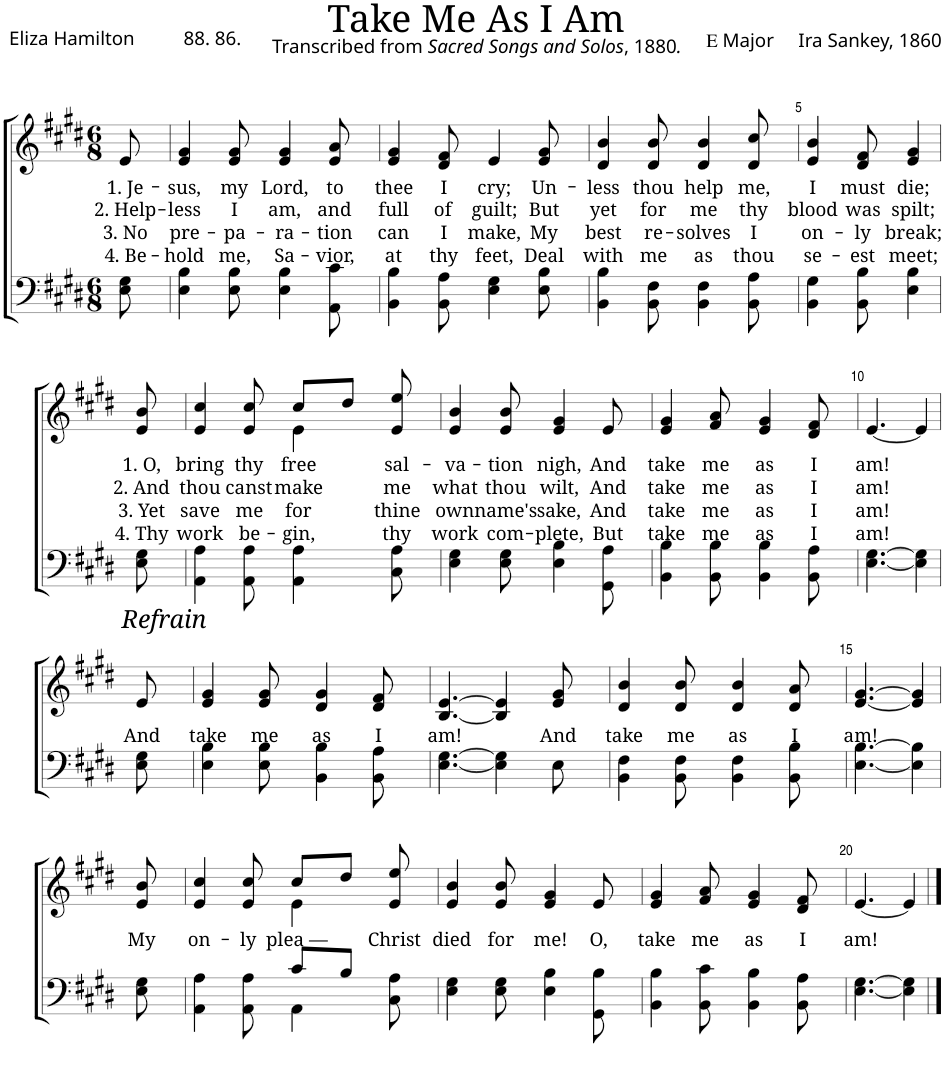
**kern	**kern	**text	**text	**text	**text
*part2	*part1	*part1	*part1	*part1	*part1
*staff2	*staff1	*staff1	*staff1	*staff1	*staff1
*I"Bass	*I"Voice	*	*	*	*
*clefF4	*clefG2	*	*	*	*
*k[f#c#g#d#]	*k[f#c#g#d#]	*	*	*	*
*M6/8	*M6/8	*	*	*	*
=1	=1	=1	=1	=1	=1
!	!	!LO:LY:b	!LO:LY:b	!LO:LY:b	!LO:LY:b
8E\ 8G#\	8e/	1. Je-	2. Help-	3. No	4. Be-
=2	=2	=2	=2	=2	=2
!	!	!LO:LY:b	!LO:LY:b	!LO:LY:b	!LO:LY:b
4E\ 4B\	4e/ 4g#/	-sus,	-less	pre-	-hold
!	!	!LO:LY:b	!LO:LY:b	!LO:LY:b	!LO:LY:b
8E\ 8B\	8e/ 8g#/	my	I	-pa-	me,
!	!	!LO:LY:b	!LO:LY:b	!LO:LY:b	!LO:LY:b
4E\ 4B\	4e/ 4g#/	Lord,	am,	-ra-	Sa-
!	!	!LO:LY:b	!LO:LY:b	!LO:LY:b	!LO:LY:b
8AA\ 8c#\	8e/ 8a/	to	and	-tion	-vior,
=3	=3	=3	=3	=3	=3
!	!	!LO:LY:b	!LO:LY:b	!LO:LY:b	!LO:LY:b
4BB\ 4B\	4e/ 4g#/	thee	full	can	at
!	!	!LO:LY:b	!LO:LY:b	!LO:LY:b	!LO:LY:b
8BB\ 8A\	8d#/ 8f#/	I	of	I	thy
!	!	!LO:LY:b	!LO:LY:b	!LO:LY:b	!LO:LY:b
4E\ 4G#\	4e/	cry;	guilt;	make,	feet,
!	!	!LO:LY:b	!LO:LY:b	!LO:LY:b	!LO:LY:b
8E\ 8B\	8e/ 8g#/	Un-	But	My	Deal
=4	=4	=4	=4	=4	=4
!	!	!LO:LY:b	!LO:LY:b	!LO:LY:b	!LO:LY:b
4BB\ 4B\	4d#/ 4b/	-less	yet	best	with
!	!	!LO:LY:b	!LO:LY:b	!LO:LY:b	!LO:LY:b
8BB\ 8F#\	8d#/ 8b/	thou	for	re-	me
!	!	!LO:LY:b	!LO:LY:b	!LO:LY:b	!LO:LY:b
4BB\ 4F#\	4d#/ 4b/	help	me	-solves	as
!	!	!LO:LY:b	!LO:LY:b	!LO:LY:b	!LO:LY:b
8BB\ 8A\	8d#/ 8cc#/	me,	thy	I	thou
=5	=5	=5	=5	=5	=5
!	!	!LO:LY:b	!LO:LY:b	!LO:LY:b	!LO:LY:b
4BB\ 4G#\	4e/ 4b/	I	blood	on-	se-
!	!	!LO:LY:b	!LO:LY:b	!LO:LY:b	!LO:LY:b
8BB\ 8B\	8d#/ 8f#/	must	was	-ly	-est
!	!	!LO:LY:b	!LO:LY:b	!LO:LY:b	!LO:LY:b
4E\ 4B\	4e/ 4g#/	die;	spilt;	break;	meet;
!!LO:LB:g=z
=6	=6	=6	=6	=6	=6
!	!	!LO:LY:b	!LO:LY:b	!LO:LY:b	!LO:LY:b
8E\ 8G#\	8e/ 8b/	1. O,	2. And	3. Yet	4. Thy
=7	=7	=7	=7	=7	=7
!	!	!LO:LY:b	!LO:LY:b	!LO:LY:b	!LO:LY:b
*	*^	*	*	*	*
4AA\ 4A\	4e/ 4cc#/	4ryy	bring	thou	save	work
!	!	!	!LO:LY:b	!LO:LY:b	!LO:LY:b	!LO:LY:b
8AA\ 8A\	8e/ 8cc#/	8ryy	thy	canst	me	be-
!	!	!	!LO:LY:b	!LO:LY:b	!LO:LY:b	!LO:LY:b
4AA\ 4A\	8cc#/L	4e\	free	make	for	-gin,
.	8dd#/J	.	.	.	.	.
!	!	!	!LO:LY:b	!LO:LY:b	!LO:LY:b	!LO:LY:b
8C#\ 8A\	8e/ 8ee/	8ryy	sal-	me	thine	thy
=8	=8	=8	=8	=8	=8	=8
!	!	!	!LO:LY:b	!LO:LY:b	!LO:LY:b	!LO:LY:b
*	*v	*v	*	*	*	*
4E\ 4G#\	4e/ 4b/	-va-	what	own	work
!	!	!LO:LY:b	!LO:LY:b	!LO:LY:b	!LO:LY:b
8E\ 8G#\	8e/ 8b/	-tion	thou	name's	com-
!	!	!LO:LY:b	!LO:LY:b	!LO:LY:b	!LO:LY:b
4E\ 4B\	4e/ 4g#/	nigh,	wilt,	sake,	-plete,
!	!	!LO:LY:b	!LO:LY:b	!LO:LY:b	!LO:LY:b
8GG#\ 8A\	8e/	And	And	And	But
=9	=9	=9	=9	=9	=9
!	!	!LO:LY:b	!LO:LY:b	!LO:LY:b	!LO:LY:b
4BB\ 4B\	4e/ 4g#/	take	take	take	take
!	!	!LO:LY:b	!LO:LY:b	!LO:LY:b	!LO:LY:b
8BB\ 8B\	8f#/ 8a/	me	me	me	me
!	!	!LO:LY:b	!LO:LY:b	!LO:LY:b	!LO:LY:b
4BB\ 4B\	4e/ 4g#/	as	as	as	as
!	!	!LO:LY:b	!LO:LY:b	!LO:LY:b	!LO:LY:b
8BB\ 8A\	8d#/ 8f#/	I	I	I	I
=10	=10	=10	=10	=10	=10
!	!	!LO:LY:b	!LO:LY:b	!LO:LY:b	!LO:LY:b
[4.E\ [4.G#\	[4.e/	am!	am!	am!	am!
4E\] 4G#\]	4e/]	.	.	.	.
!!LO:LB:g=z
=11	=11	=11	=11	=11	=11
!	!LO:TX:a:i:t=Refrain	!	!	!	!
!	!	!LO:LY:b	!	!	!
8E\ 8G#\	8e/	And	.	.	.
=12	=12	=12	=12	=12	=12
!	!	!LO:LY:b	!	!	!
4E\ 4B\	4e/ 4g#/	take	.	.	.
!	!	!LO:LY:b	!	!	!
8E\ 8B\	8e/ 8g#/	me	.	.	.
!	!	!LO:LY:b	!	!	!
4BB\ 4B\	4d#/ 4g#/	as	.	.	.
!	!	!LO:LY:b	!	!	!
8BB\ 8A\	8d#/ 8f#/	I	.	.	.
=13	=13	=13	=13	=13	=13
!	!	!LO:LY:b	!	!	!
[4.E\ [4.G#\	[4.B/ [4.e/	am!	.	.	.
4E\] 4G#\]	4B/] 4e/]	.	.	.	.
!	!	!LO:LY:b	!	!	!
8E\	8e/ 8g#/	And	.	.	.
=14	=14	=14	=14	=14	=14
!	!	!LO:LY:b	!	!	!
4BB\ 4F#\	4d#/ 4b/	take	.	.	.
!	!	!LO:LY:b	!	!	!
8BB\ 8F#\	8d#/ 8b/	me	.	.	.
!	!	!LO:LY:b	!	!	!
4BB\ 4F#\	4d#/ 4b/	as	.	.	.
!	!	!LO:LY:b	!	!	!
8BB\ 8B\	8d#/ 8a/	I	.	.	.
=15	=15	=15	=15	=15	=15
!	!	!LO:LY:b	!	!	!
[4.E\ [4.B\	[4.e/ [4.g#/	am!	.	.	.
4E\] 4B\]	4e/] 4g#/]	.	.	.	.
!!LO:LB:g=z
=16	=16	=16	=16	=16	=16
!	!	!LO:LY:b	!	!	!
8E\ 8G#\	8e/ 8b/	My	.	.	.
=17	=17	=17	=17	=17	=17
*^	*	*	*	*	*
!	!	!	!LO:LY:b	!	!	!
*	*	*^	*	*	*	*
4AA\ 4A\	4ryy	4e/ 4cc#/	4ryy	on-	.	.	.
!	!	!	!	!LO:LY:b	!	!	!
8AA\ 8A\	8ryy	8e/ 8cc#/	8ryy	-ly	.	.	.
!	!	!	!	!LO:LY:b	!	!	!
8c#/L	4AA\	8cc#/L	4e\	plea —	.	.	.
8B/J	.	8dd#/J	.	.	.	.	.
!	!	!	!	!LO:LY:b	!	!	!
8C#\ 8A\	8ryy	8e/ 8ee/	8ryy	Christ	.	.	.
=18	=18	=18	=18	=18	=18	=18	=18
!	!	!	!	!LO:LY:b	!	!	!
*v	*v	*	*	*	*	*	*
*	*v	*v	*	*	*	*
4E\ 4G#\	4e/ 4b/	died	.	.	.
!	!	!LO:LY:b	!	!	!
8E\ 8G#\	8e/ 8b/	for	.	.	.
!	!	!LO:LY:b	!	!	!
4E\ 4B\	4e/ 4g#/	me!	.	.	.
!	!	!LO:LY:b	!	!	!
8GG#\ 8B\	8e/	O,	.	.	.
=19	=19	=19	=19	=19	=19
!	!	!LO:LY:b	!	!	!
4BB\ 4B\	4e/ 4g#/	take	.	.	.
!	!	!LO:LY:b	!	!	!
8BB\ 8c#\	8f#/ 8a/	me	.	.	.
!	!	!LO:LY:b	!	!	!
4BB\ 4B\	4e/ 4g#/	as	.	.	.
!	!	!LO:LY:b	!	!	!
8BB\ 8A\	8d#/ 8f#/	I	.	.	.
=20	=20	=20	=20	=20	=20
!	!	!LO:LY:b	!	!	!
[4.E\ [4.G#\	[4.e/	am!	.	.	.
4E\] 4G#\]	4e/]	.	.	.	.
==	==	==	==	==	==
*-	*-	*-	*-	*-	*-
